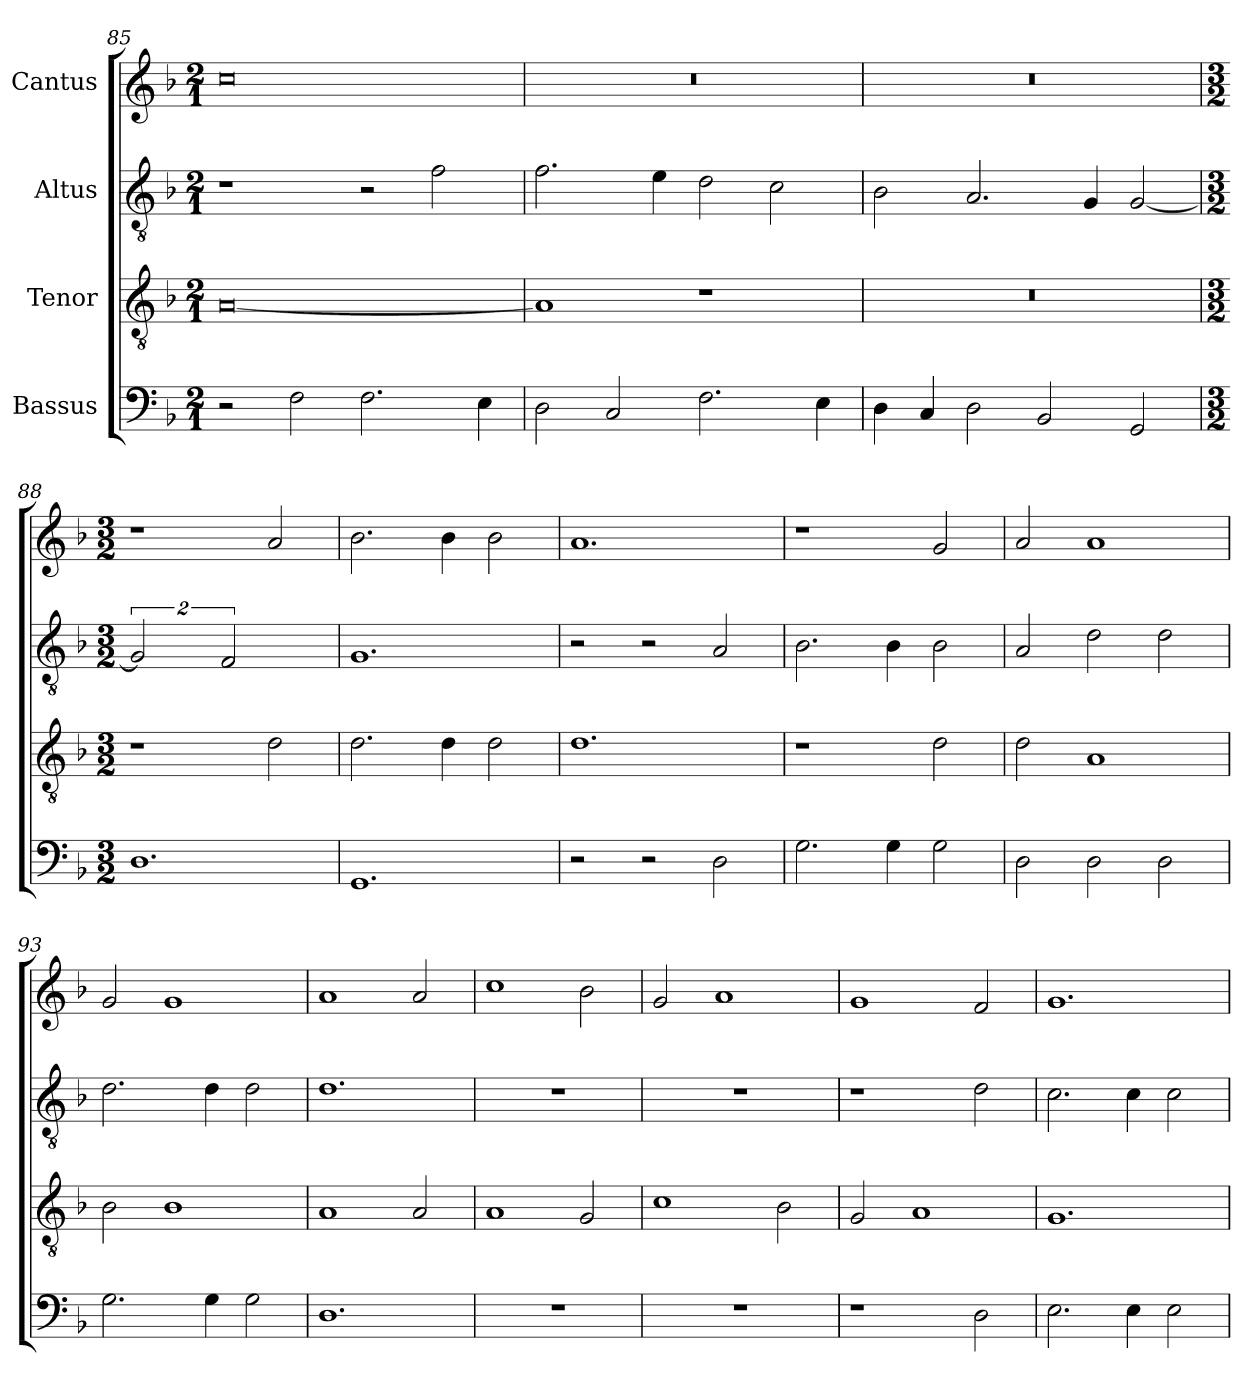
**kern	**kern	**kern	**kern
*part4	*part3	*part2	*part1
*staff4	*staff3	*staff2	*staff1
*I"Bassus	*I"Tenor	*I"Altus	*I"Cantus
!!LO:LB:g=z
*clefF4	*clefGv2	*clefGv2	*clefG2
*	*ITrd7c12	*ITrd7c12	*
*k[b-]	*k[b-]	*k[b-]	*k[b-]
*F:	*F:	*F:	*F:
*M2/1	*M2/1	*M2/1	*M2/1
=85	=85	=85	=85
2r	[<0AAi	1r	0cci
2Fi\	.	.	.
2.Fi\	.	2r	.
.	.	2Fi\	.
4Ei\	.	.	.
=86	=86	=86	=86
!	!	!	!LO:N:vis=1
2Di\	1AAi]	2.Fi\	0r
2Ci/	.	.	.
.	.	4Ei\	.
2.Fi\	1r	2Di\	.
.	.	2Ci\	.
4Ei\	.	.	.
=87	=87	=87	=87
!	!LO:N:vis=1	!	!LO:N:vis=1
4Di\	0r	2BB-i\	0r
4Ci/	.	.	.
2Di\	.	2.AAi/	.
2BB-i/	.	.	.
.	.	4GGi/	.
2GGi/	.	[<2GGi/	.
=88	=88	=88	=88
*M3/2	*M3/2	*M3/2	*M3/2
1.Di	1r	4%3GGi/]	1r
.	.	4%3FFi/	.
.	2Di\	.	2ai/
=89	=89	=89	=89
1.GGi	2.Di\	1.GGi	2.b-i\
.	4Di\	.	4b-i\
.	2Di\	.	2b-i\
=90	=90	=90	=90
2r	1.Di	2r	1.ai
2r	.	2r	.
2Di\	.	2AAi/	.
!!LO:LB:g=z
=91	=91	=91	=91
2.Gi\	1r	2.BB-i\	1r
4Gi\	.	4BB-i\	.
2Gi\	2Di\	2BB-i\	2gi/
=92	=92	=92	=92
2Di\	2Di\	2AAi/	2ai/
2Di\	1AAi	2Di\	1ai
2Di\	.	2Di\	.
=93	=93	=93	=93
2.Gi\	2BB-i\	2.Di\	2gi/
.	1BB-i	.	1gi
4Gi\	.	4Di\	.
2Gi\	.	2Di\	.
=94	=94	=94	=94
1.Di	1AAi	1.Di	1ai
.	2AAi/	.	2ai/
=95	=95	=95	=95
!LO:N:vis=1	!	!LO:N:vis=1	!
1.r	1AAi	1.r	1cci
.	2GGi/	.	2b-i\
=96	=96	=96	=96
!LO:N:vis=1	!	!LO:N:vis=1	!
1.r	1Ci	1.r	2gi/
.	.	.	1ai
.	2BB-i\	.	.
=97	=97	=97	=97
1r	2GGi/	1r	1gi
.	1AAi	.	.
2Di\	.	2Di\	2fi/
=98	=98	=98	=98
2.Ei\	1.GGi	2.Ci\	1.gi
4Ei\	.	4Ci\	.
2Ei\	.	2Ci\	.
=	=	=	=
*-	*-	*-	*-
